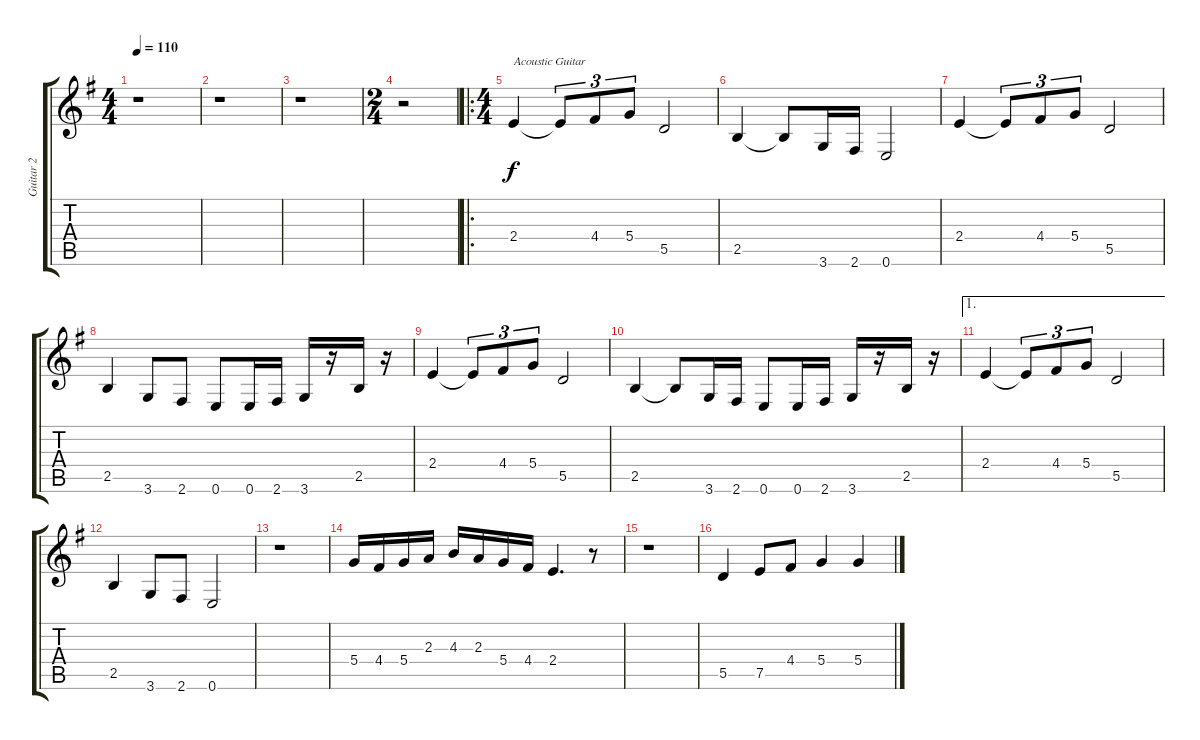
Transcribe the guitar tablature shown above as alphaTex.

\track ("Guitar 2" "Guitar 2") {instrument distortionguitar}
\staff {score tabs}
\tuning (E4 B3 G3 D3 A2 E2) {hide}
\ts (4 4)
\tempo 110
\clef g2
\ks g
r.1{dy f} |
r.1 |
r.1 |
\ts (2 4)
r.2 |
\ro
\ts (4 4)
2.4.4{txt "Acoustic Guitar" instrument acousticguitarsteel} 2.4{t}.8{tu (3 2)} 4.4.8{tu (3 2)} 5.4.8{tu (3 2)} 5.5.2 |
2.5.4 2.5{t}.8 3.6.16 2.6.16 0.6.2 |
2.4.4 2.4{t}.8{tu (3 2)} 4.4.8{tu (3 2)} 5.4.8{tu (3 2)} 5.5.2 |
2.5.4 3.6.8 2.6.8 0.6.8 0.6.16 2.6.16 3.6.16 r.16 2.5.16 r.16 |
2.4.4 2.4{t}.8{tu (3 2)} 4.4.8{tu (3 2)} 5.4.8{tu (3 2)} 5.5.2 |
2.5.4 2.5{t}.8 3.6.16 2.6.16 0.6.8 0.6.16 2.6.16 3.6.16 r.16 2.5.16 r.16 |
\ae 1
2.4.4 2.4{t}.8{tu (3 2)} 4.4.8{tu (3 2)} 5.4.8{tu (3 2)} 5.5.2 |
2.5.4 3.6.8 2.6.8 0.6.2 |
r.1 |
5.4.16 4.4.16 5.4.16 2.3.16 4.3.16 2.3.16 5.4.16 4.4.16 2.4.4{d} r.8 |
r.1 |
5.5.4 7.5.8 4.4.8 5.4.4 5.4.4
